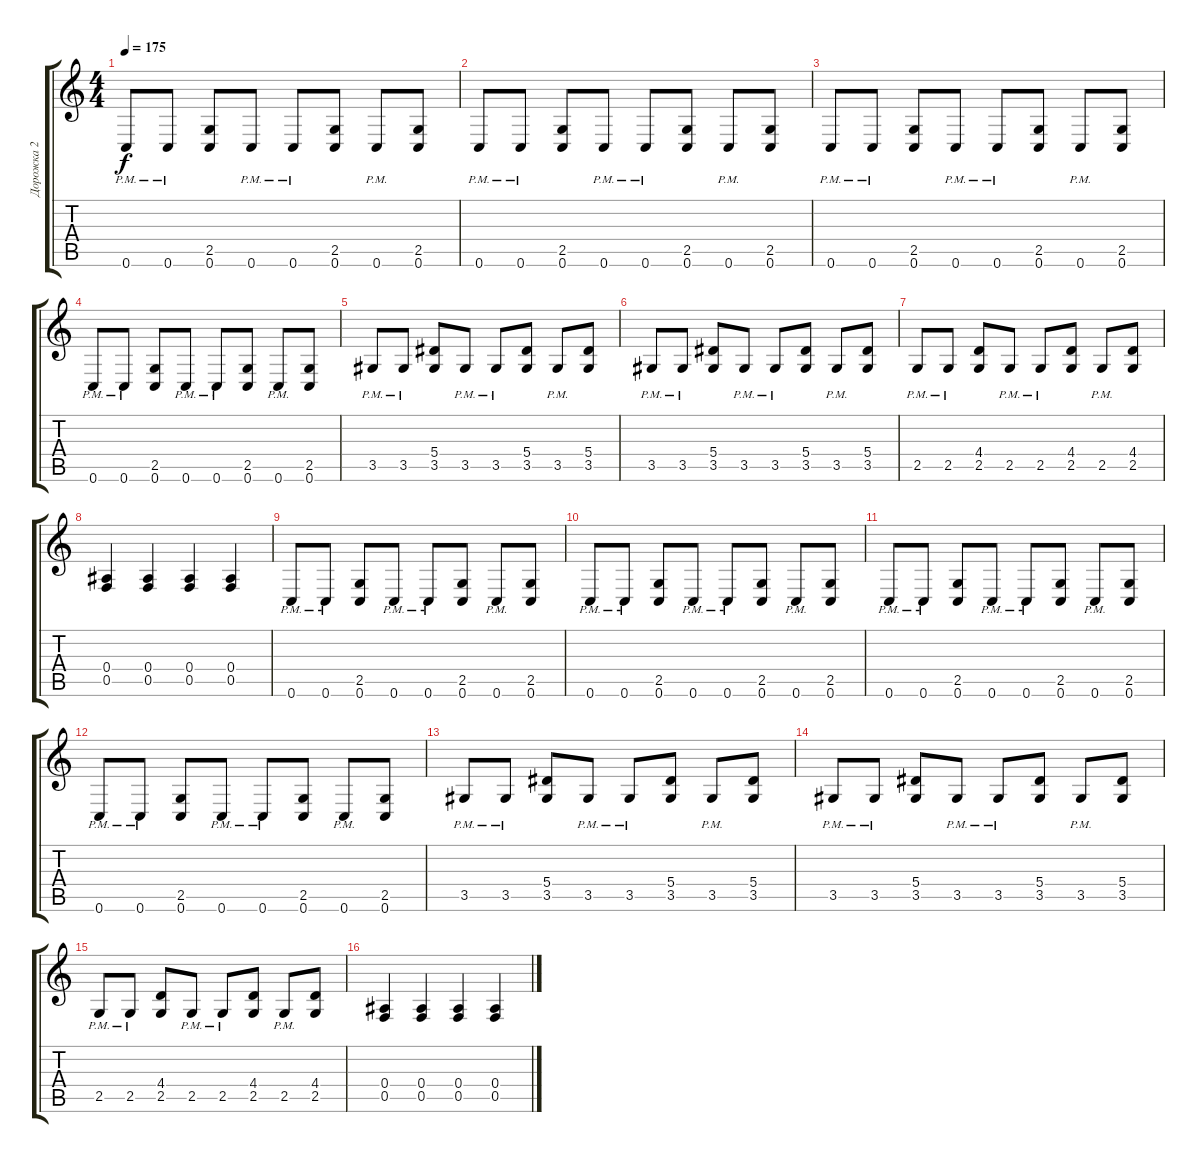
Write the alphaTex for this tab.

\track ("Дорожка 2" "Дорожка 2") {instrument overdrivenguitar}
\staff {score tabs}
\tuning (C4 G3 Eb3 Bb2 F2 C2) {hide}
\ts (4 4)
\tempo 175
\clef g2
\ks c
0.6{pm}.8{dy f} 0.6{pm}.8 (2.5 0.6).8 0.6{pm}.8 0.6{pm}.8 (2.5 0.6).8 0.6{pm}.8 (2.5 0.6).8 |
0.6{pm}.8 0.6{pm}.8 (2.5 0.6).8 0.6{pm}.8 0.6{pm}.8 (2.5 0.6).8 0.6{pm}.8 (2.5 0.6).8 |
0.6{pm}.8 0.6{pm}.8 (2.5 0.6).8 0.6{pm}.8 0.6{pm}.8 (2.5 0.6).8 0.6{pm}.8 (2.5 0.6).8 |
0.6{pm}.8 0.6{pm}.8 (2.5 0.6).8 0.6{pm}.8 0.6{pm}.8 (2.5 0.6).8 0.6{pm}.8 (2.5 0.6).8 |
3.5{pm}.8 3.5{pm}.8 (5.4 3.5).8 3.5{pm}.8 3.5{pm}.8 (5.4 3.5).8 3.5{pm}.8 (5.4 3.5).8 |
3.5{pm}.8 3.5{pm}.8 (5.4 3.5).8 3.5{pm}.8 3.5{pm}.8 (5.4 3.5).8 3.5{pm}.8 (5.4 3.5).8 |
2.5{pm}.8 2.5{pm}.8 (4.4 2.5).8 2.5{pm}.8 2.5{pm}.8 (4.4 2.5).8 2.5{pm}.8 (4.4 2.5).8 |
(0.4 0.5).4 (0.4 0.5).4 (0.4 0.5).4 (0.4 0.5).4 |
0.6{pm}.8 0.6{pm}.8 (2.5 0.6).8 0.6{pm}.8 0.6{pm}.8 (2.5 0.6).8 0.6{pm}.8 (2.5 0.6).8 |
0.6{pm}.8 0.6{pm}.8 (2.5 0.6).8 0.6{pm}.8 0.6{pm}.8 (2.5 0.6).8 0.6{pm}.8 (2.5 0.6).8 |
0.6{pm}.8 0.6{pm}.8 (2.5 0.6).8 0.6{pm}.8 0.6{pm}.8 (2.5 0.6).8 0.6{pm}.8 (2.5 0.6).8 |
0.6{pm}.8 0.6{pm}.8 (2.5 0.6).8 0.6{pm}.8 0.6{pm}.8 (2.5 0.6).8 0.6{pm}.8 (2.5 0.6).8 |
3.5{pm}.8 3.5{pm}.8 (5.4 3.5).8 3.5{pm}.8 3.5{pm}.8 (5.4 3.5).8 3.5{pm}.8 (5.4 3.5).8 |
3.5{pm}.8 3.5{pm}.8 (5.4 3.5).8 3.5{pm}.8 3.5{pm}.8 (5.4 3.5).8 3.5{pm}.8 (5.4 3.5).8 |
2.5{pm}.8 2.5{pm}.8 (4.4 2.5).8 2.5{pm}.8 2.5{pm}.8 (4.4 2.5).8 2.5{pm}.8 (4.4 2.5).8 |
(0.4 0.5).4 (0.4 0.5).4 (0.4 0.5).4 (0.4 0.5).4
